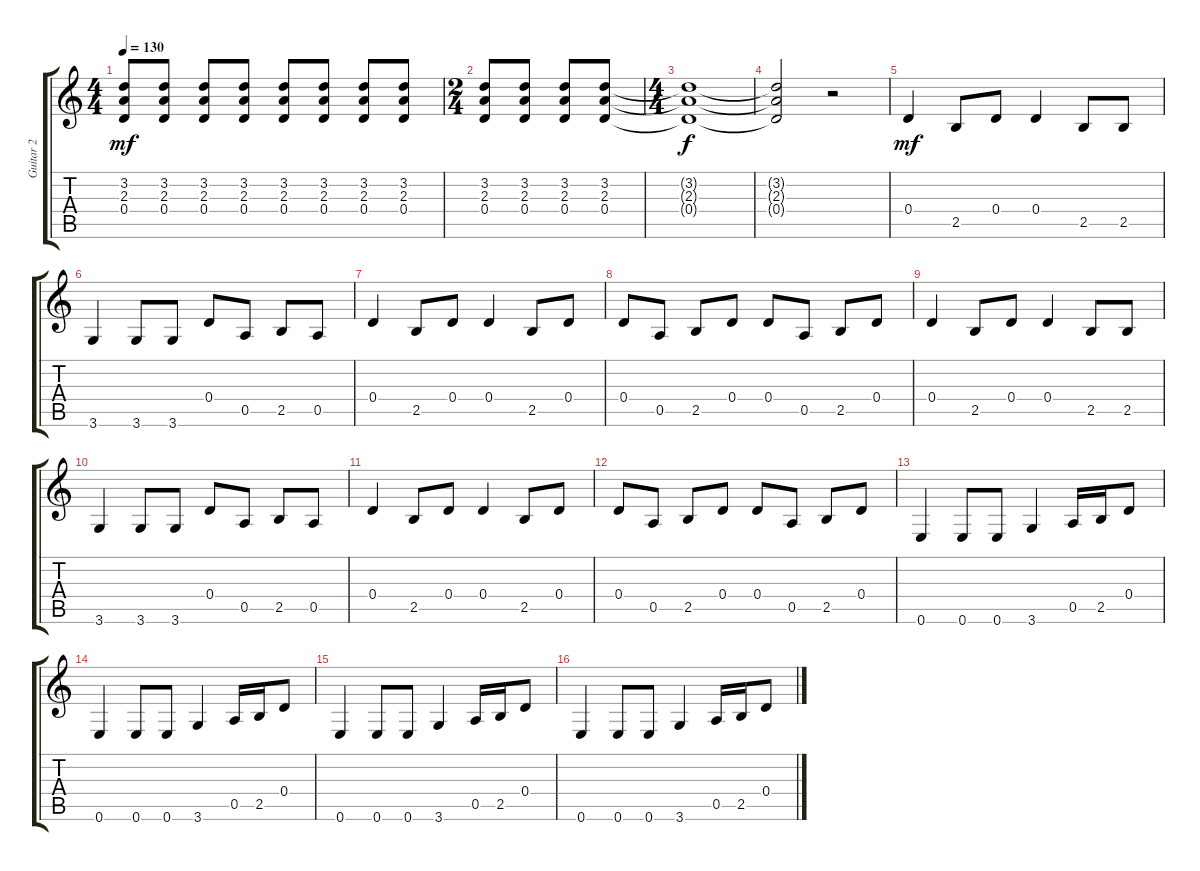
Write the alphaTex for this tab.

\track ("Guitar 2" "Guitar 2") {instrument electricguitarclean}
\staff {score tabs}
\tuning (E4 B3 G3 D3 A2 E2) {hide}
\ts (4 4)
\tempo 130
\clef g2
\ks c
(3.2 2.3 0.4).8{dy mf} (3.2 2.3 0.4).8 (3.2 2.3 0.4).8 (3.2 2.3 0.4).8 (3.2 2.3 0.4).8 (3.2 2.3 0.4).8 (3.2 2.3 0.4).8 (3.2 2.3 0.4).8 |
\ts (2 4)
(3.2 2.3 0.4).8 (3.2 2.3 0.4).8 (3.2 2.3 0.4).8 (3.2 2.3 0.4).8 |
\ts (4 4)
(3.2{t} 2.3{t} 0.4{t}).1{dy f} |
(3.2{t} 2.3{t} 0.4{t}).2 r.2 |
0.4.4{dy mf} 2.5.8 0.4.8 0.4.4 2.5.8 2.5.8 |
3.6.4 3.6.8 3.6.8 0.4.8 0.5.8 2.5.8 0.5.8 |
0.4.4 2.5.8 0.4.8 0.4.4 2.5.8 0.4.8 |
0.4.8 0.5.8 2.5.8 0.4.8 0.4.8 0.5.8 2.5.8 0.4.8 |
0.4.4 2.5.8 0.4.8 0.4.4 2.5.8 2.5.8 |
3.6.4 3.6.8 3.6.8 0.4.8 0.5.8 2.5.8 0.5.8 |
0.4.4 2.5.8 0.4.8 0.4.4 2.5.8 0.4.8 |
0.4.8 0.5.8 2.5.8 0.4.8 0.4.8 0.5.8 2.5.8 0.4.8 |
0.6.4 0.6.8 0.6.8 3.6.4 0.5.16 2.5.16 0.4.8 |
0.6.4 0.6.8 0.6.8 3.6.4 0.5.16 2.5.16 0.4.8 |
0.6.4 0.6.8 0.6.8 3.6.4 0.5.16 2.5.16 0.4.8 |
0.6.4 0.6.8 0.6.8 3.6.4 0.5.16 2.5.16 0.4.8
